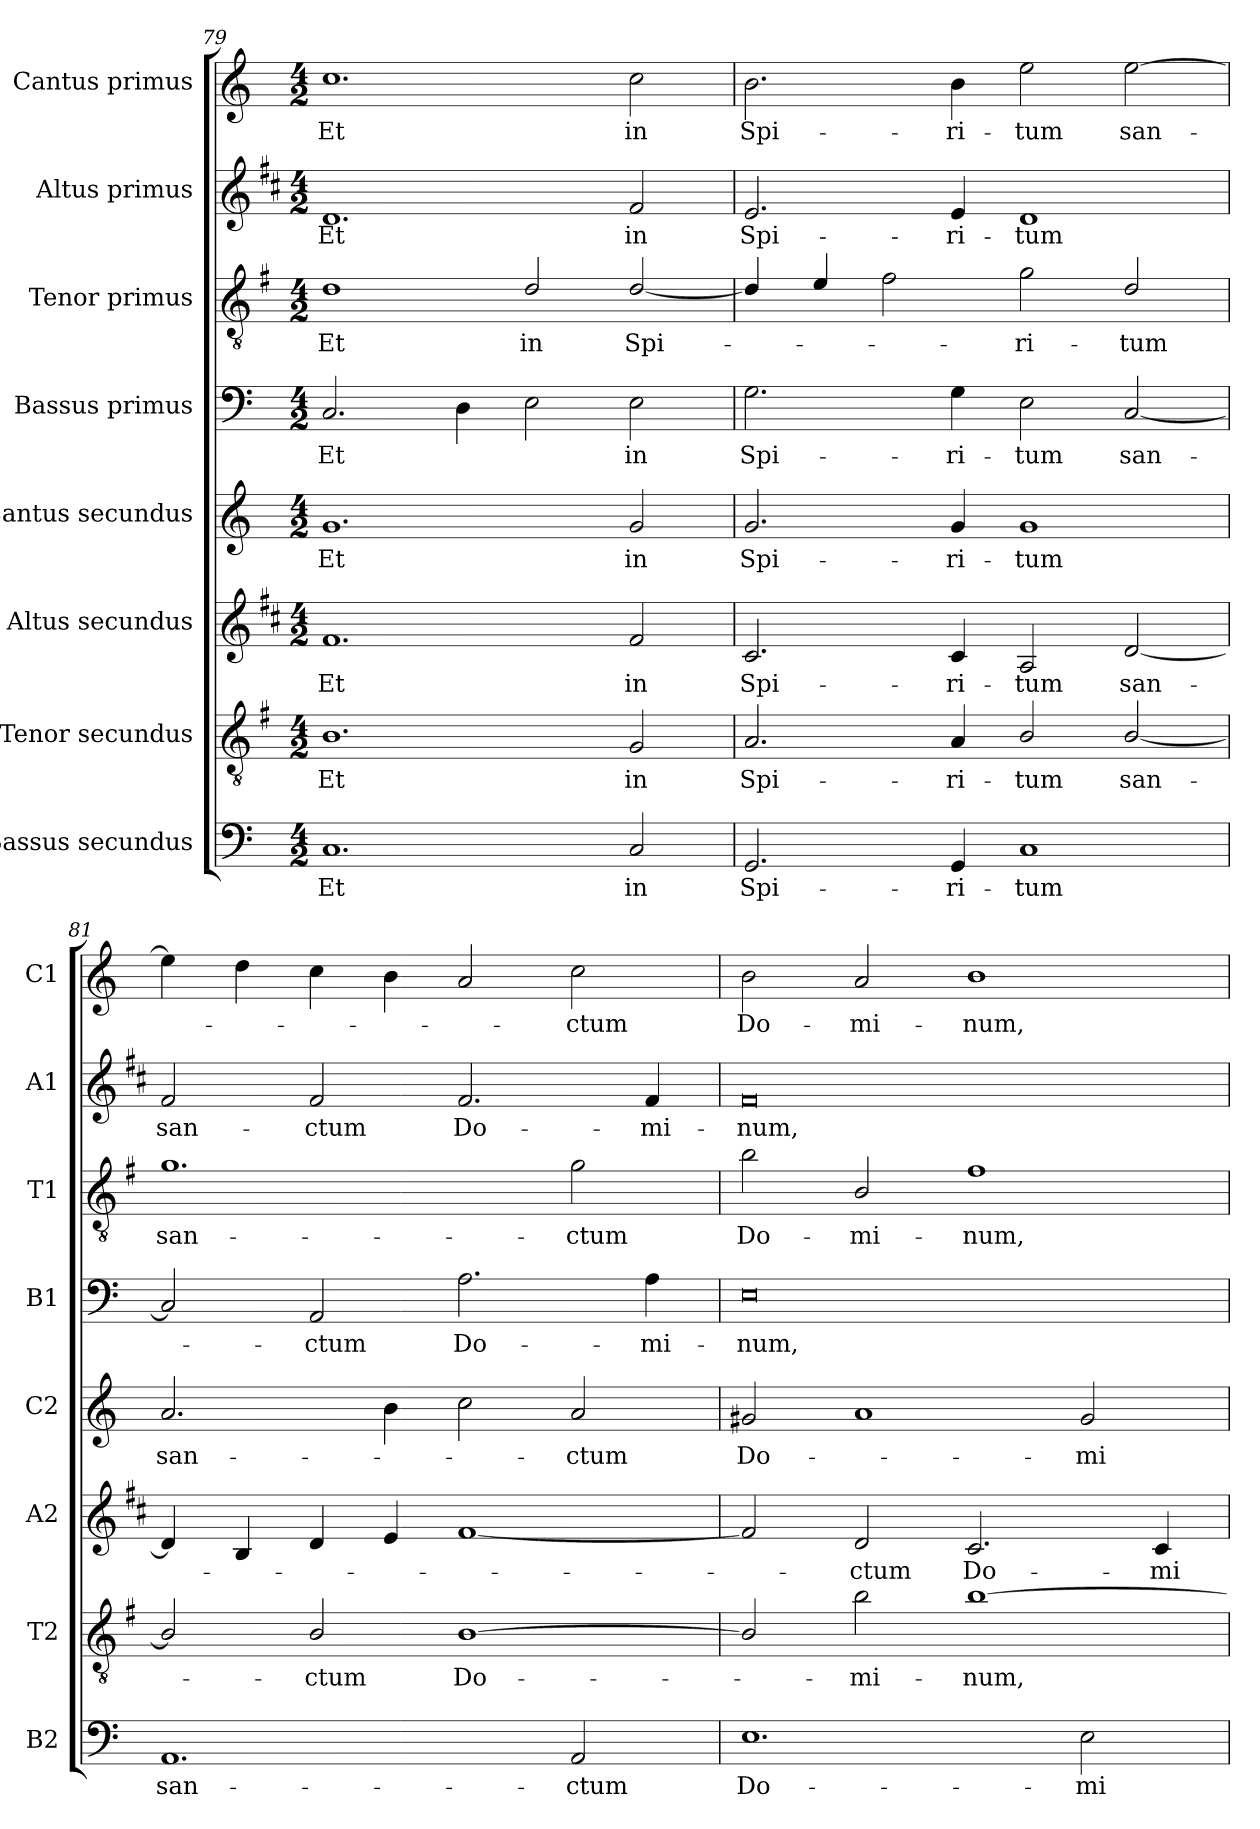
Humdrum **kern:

**kern	**text	**kern	**text	**kern	**text	**kern	**text	**kern	**text	**kern	**text	**kern	**text	**kern	**text
*part8	*part8	*part7	*part7	*part6	*part6	*part5	*part5	*part4	*part4	*part3	*part3	*part2	*part2	*part1	*part1
*staff8	*staff8	*staff7	*staff7	*staff6	*staff6	*staff5	*staff5	*staff4	*staff4	*staff3	*staff3	*staff2	*staff2	*staff1	*staff1
*I"Bassus secundus	*	*I"Tenor secundus	*	*I"Altus secundus	*	*I"Cantus secundus	*	*I"Bassus primus	*	*I"Tenor primus	*	*I"Altus primus	*	*I"Cantus primus	*
*I'B2	*	*I'T2	*	*I'A2	*	*I'C2	*	*I'B1	*	*I'T1	*	*I'A1	*	*I'C1	*
!!LO:LB:g=z
*clefF4	*	*clefGv2	*	*clefG2	*	*clefG2	*	*clefF4	*	*clefGv2	*	*clefG2	*	*clefG2	*
*	*	*ITrd4c7	*	*ITrd1c2	*	*	*	*	*	*ITrd4c7	*	*ITrd1c2	*	*	*
*k[]	*	*k[]	*	*k[]	*	*k[]	*	*k[]	*	*k[]	*	*k[]	*	*k[]	*
*C:	*	*C:	*	*C:	*	*C:	*	*C:	*	*C:	*	*C:	*	*C:	*
*M4/2	*	*M4/2	*	*M4/2	*	*M4/2	*	*M4/2	*	*M4/2	*	*M4/2	*	*M4/2	*
=79	=79	=79	=79	=79	=79	=79	=79	=79	=79	=79	=79	=79	=79	=79	=79
!	!LO:LY:b	!	!LO:LY:b	!	!LO:LY:b	!	!LO:LY:b	!	!LO:LY:b	!	!LO:LY:b	!	!LO:LY:b	!	!LO:LY:b
1.C	Et	1.E	Et	1.e	Et	1.g	Et	2.C/	Et	1G	Et	1.c	Et	1.cc	Et
.	.	.	.	.	.	.	.	4D\	.	.	.	.	.	.	.
!	!	!	!	!	!	!	!	!	!	!	!LO:LY:b	!	!	!	!
.	.	.	.	.	.	.	.	2E\	.	2G/	in	.	.	.	.
!	!LO:LY:b	!	!LO:LY:b	!	!LO:LY:b	!	!LO:LY:b	!	!LO:LY:b	!	!LO:LY:b	!	!LO:LY:b	!	!LO:LY:b
2C/	in	2C/	in	2e/	in	2g/	in	2E\	in	[2G/	Spi-	2e/	in	2cc\	in
=80	=80	=80	=80	=80	=80	=80	=80	=80	=80	=80	=80	=80	=80	=80	=80
!	!LO:LY:b	!	!LO:LY:b	!	!LO:LY:b	!	!LO:LY:b	!	!LO:LY:b	!	!	!	!LO:LY:b	!	!LO:LY:b
2.GG/	Spi-	2.D/	Spi-	2.B/	Spi-	2.g/	Spi-	2.G\	Spi-	4G/]	.	2.d/	Spi-	2.b\	Spi-
.	.	.	.	.	.	.	.	.	.	4A/	.	.	.	.	.
.	.	.	.	.	.	.	.	.	.	2B\	.	.	.	.	.
!	!LO:LY:b	!	!LO:LY:b	!	!LO:LY:b	!	!LO:LY:b	!	!LO:LY:b	!	!	!	!LO:LY:b	!	!LO:LY:b
4GG/	-ri-	4D/	-ri-	4B/	-ri-	4g/	-ri-	4G\	-ri-	.	.	4d/	-ri-	4b\	-ri-
!	!LO:LY:b	!	!LO:LY:b	!	!LO:LY:b	!	!LO:LY:b	!	!LO:LY:b	!	!LO:LY:b	!	!LO:LY:b	!	!LO:LY:b
1C	-tum	2E/	-tum	2G/	-tum	1g	-tum	2E\	-tum	2c\	-ri-	1c	-tum	2ee\	-tum
!	!	!	!LO:LY:b	!	!LO:LY:b	!	!	!	!LO:LY:b	!	!LO:LY:b	!	!	!	!LO:LY:b
.	.	[2E/	san-	[2c/	san-	.	.	[2C/	san-	2G/	-tum	.	.	[2ee\	san-
=81	=81	=81	=81	=81	=81	=81	=81	=81	=81	=81	=81	=81	=81	=81	=81
!	!LO:LY:b	!	!	!	!	!	!LO:LY:b	!	!	!	!LO:LY:b	!	!LO:LY:b	!	!
1.AA	san-	2E/]	.	4c/]	.	2.a/	san-	2C/]	.	1.c	san-	2e/	san-	4ee\]	.
.	.	.	.	4A/	.	.	.	.	.	.	.	.	.	4dd\	.
!	!	!	!LO:LY:b	!	!	!	!	!	!LO:LY:b	!	!	!	!LO:LY:b	!	!
.	.	2E/	-ctum	4c/	.	.	.	2AA/	-ctum	.	.	2e/	-ctum	4cc\	.
.	.	.	.	4d/	.	4b\	.	.	.	.	.	.	.	4b\	.
!	!	!	!LO:LY:b	!	!	!	!	!	!LO:LY:b	!	!	!	!LO:LY:b	!	!
.	.	[1E	Do-	[1e	.	2cc\	.	2.A\	Do-	.	.	2.e/	Do-	2a/	.
!	!LO:LY:b	!	!	!	!	!	!LO:LY:b	!	!	!	!LO:LY:b	!	!	!	!LO:LY:b
2AA/	-ctum	.	.	.	.	2a/	-ctum	.	.	2c\	-ctum	.	.	2cc\	-ctum
!	!	!	!	!	!	!	!	!	!LO:LY:b	!	!	!	!LO:LY:b	!	!
.	.	.	.	.	.	.	.	4A\	-mi-	.	.	4e/	-mi-	.	.
=82	=82	=82	=82	=82	=82	=82	=82	=82	=82	=82	=82	=82	=82	=82	=82
!	!LO:LY:b	!	!	!	!	!	!LO:LY:b	!	!LO:LY:b	!	!LO:LY:b	!	!LO:LY:b	!	!LO:LY:b
1.E	Do-	2E/]	.	2e/]	.	2g#X/	Do-	0E	-num,	2e\	Do-	0e	-num,	2b\	Do-
!	!	!	!LO:LY:b	!	!LO:LY:b	!	!	!	!	!	!LO:LY:b	!	!	!	!LO:LY:b
.	.	2e\	-mi-	2c/	-ctum	1a	.	.	.	2E/	-mi-	.	.	2a/	-mi-
!	!	!	!LO:LY:b	!	!LO:LY:b	!	!	!	!	!	!LO:LY:b	!	!	!	!LO:LY:b
.	.	[1e	-num,	2.B/	Do-	.	.	.	.	1B	-num,	.	.	1b	-num,
!	!LO:LY:b	!	!	!	!	!	!LO:LY:b	!	!	!	!	!	!	!	!
2E\	-mi-	.	.	.	.	2g#/	-mi-	.	.	.	.	.	.	.	.
!	!	!	!	!	!LO:LY:b	!	!	!	!	!	!	!	!	!	!
.	.	.	.	4B/	-mi-	.	.	.	.	.	.	.	.	.	.
=	=	=	=	=	=	=	=	=	=	=	=	=	=	=	=
*-	*-	*-	*-	*-	*-	*-	*-	*-	*-	*-	*-	*-	*-	*-	*-
